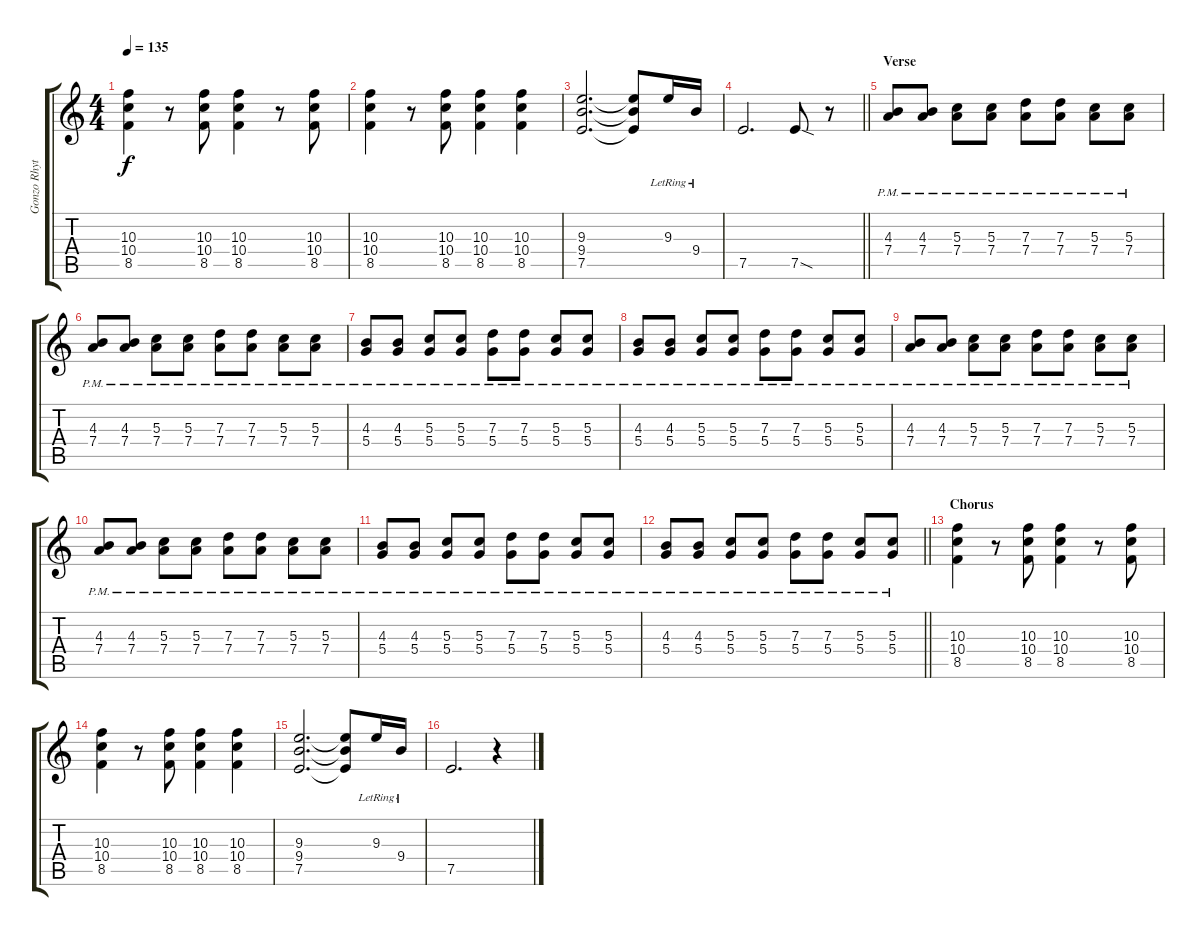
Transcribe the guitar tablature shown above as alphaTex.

\track ("Gonzo Rhythm" "Gonzo Rhyt") {instrument distortionguitar}
\staff {score tabs}
\tuning (E4 B3 G3 D3 A2 E2) {hide}
\ts (4 4)
\tempo 135
\clef g2
\ks c
(10.3 10.4 8.5).4{dy f} r.8 (10.3 10.4 8.5).8 (10.3 10.4 8.5).4 r.8 (10.3 10.4 8.5).8 |
(10.3 10.4 8.5).4 r.8 (10.3 10.4 8.5).8 (10.3 10.4 8.5).4 (10.3 10.4 8.5).4 |
(9.3 9.4 7.5).2{d} (9.3{t} 9.4{t} 7.5{t}).8 9.3{lr}.16 9.4{lr}.16 |
\barLineRight lightlight
7.5.2{d} 7.5{sod}.8 r.8 |
\section ("" "Verse")
(4.3{pm} 7.4{pm}).8 (4.3{pm} 7.4{pm}).8 (5.3{pm} 7.4{pm}).8 (5.3{pm} 7.4{pm}).8 (7.3{pm} 7.4{pm}).8 (7.3{pm} 7.4{pm}).8 (5.3{pm} 7.4{pm}).8 (5.3{pm} 7.4{pm}).8 |
(4.3{pm} 7.4{pm}).8 (4.3{pm} 7.4{pm}).8 (5.3{pm} 7.4{pm}).8 (5.3{pm} 7.4{pm}).8 (7.3{pm} 7.4{pm}).8 (7.3{pm} 7.4{pm}).8 (5.3{pm} 7.4{pm}).8 (5.3{pm} 7.4{pm}).8 |
(4.3{pm} 5.4{pm}).8 (4.3{pm} 5.4{pm}).8 (5.3{pm} 5.4{pm}).8 (5.3{pm} 5.4{pm}).8 (7.3{pm} 5.4{pm}).8 (7.3{pm} 5.4{pm}).8 (5.3{pm} 5.4{pm}).8 (5.3{pm} 5.4{pm}).8 |
(4.3{pm} 5.4{pm}).8 (4.3{pm} 5.4{pm}).8 (5.3{pm} 5.4{pm}).8 (5.3{pm} 5.4{pm}).8 (7.3{pm} 5.4{pm}).8 (7.3{pm} 5.4{pm}).8 (5.3{pm} 5.4{pm}).8 (5.3{pm} 5.4{pm}).8 |
(4.3{pm} 7.4{pm}).8 (4.3{pm} 7.4{pm}).8 (5.3{pm} 7.4{pm}).8 (5.3{pm} 7.4{pm}).8 (7.3{pm} 7.4{pm}).8 (7.3{pm} 7.4{pm}).8 (5.3{pm} 7.4{pm}).8 (5.3{pm} 7.4{pm}).8 |
(4.3{pm} 7.4{pm}).8 (4.3{pm} 7.4{pm}).8 (5.3{pm} 7.4{pm}).8 (5.3{pm} 7.4{pm}).8 (7.3{pm} 7.4{pm}).8 (7.3{pm} 7.4{pm}).8 (5.3{pm} 7.4{pm}).8 (5.3{pm} 7.4{pm}).8 |
(4.3{pm} 5.4{pm}).8 (4.3{pm} 5.4{pm}).8 (5.3{pm} 5.4{pm}).8 (5.3{pm} 5.4{pm}).8 (7.3{pm} 5.4{pm}).8 (7.3{pm} 5.4{pm}).8 (5.3{pm} 5.4{pm}).8 (5.3{pm} 5.4{pm}).8 |
\barLineRight lightlight
(4.3{pm} 5.4{pm}).8 (4.3{pm} 5.4{pm}).8 (5.3{pm} 5.4{pm}).8 (5.3{pm} 5.4{pm}).8 (7.3{pm} 5.4{pm}).8 (7.3{pm} 5.4{pm}).8 (5.3{pm} 5.4{pm}).8 (5.3{pm} 5.4{pm}).8 |
\section ("" "Chorus")
(10.3 10.4 8.5).4 r.8 (10.3 10.4 8.5).8 (10.3 10.4 8.5).4 r.8 (10.3 10.4 8.5).8 |
(10.3 10.4 8.5).4 r.8 (10.3 10.4 8.5).8 (10.3 10.4 8.5).4 (10.3 10.4 8.5).4 |
(9.3 9.4 7.5).2{d} (9.3{t} 9.4{t} 7.5{t}).8 9.3{lr}.16 9.4{lr}.16 |
7.5.2{d} r.4
